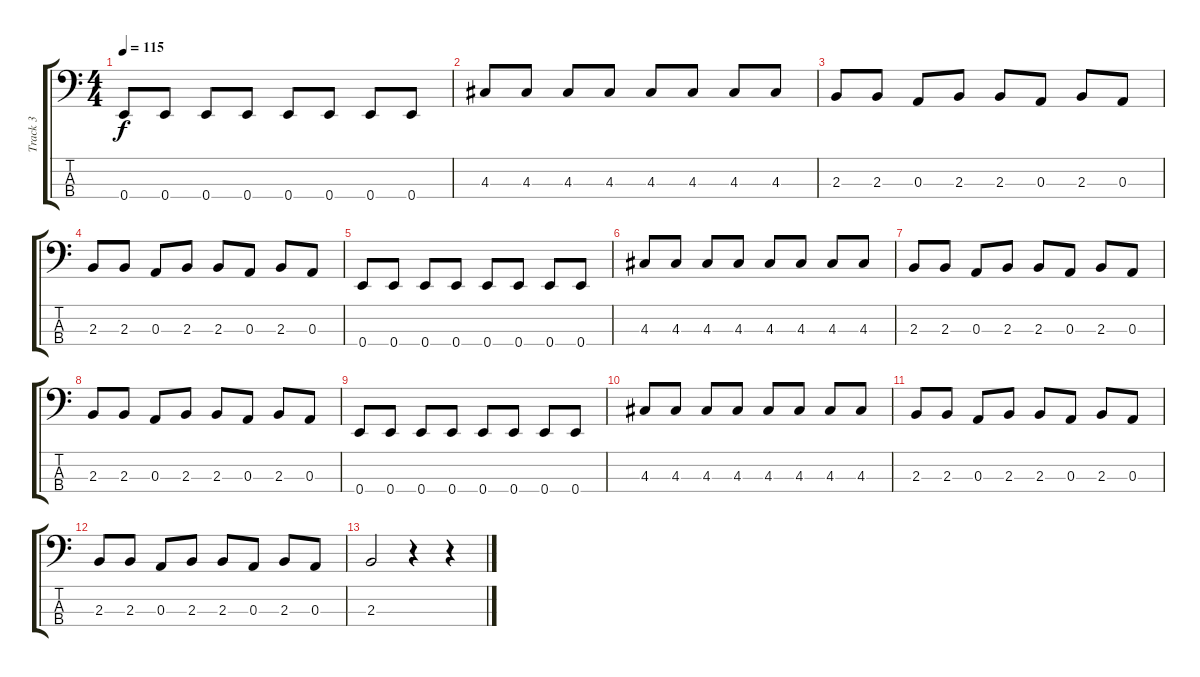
\track ("Track 3" "Track 3") {instrument electricbassfinger}
\staff {score tabs}
\tuning (G2 D2 A1 E1) {hide}
\ts (4 4)
\tempo 115
\clef f4
\ks c
0.4.8{dy f} 0.4.8 0.4.8 0.4.8 0.4.8 0.4.8 0.4.8 0.4.8 |
4.3.8 4.3.8 4.3.8 4.3.8 4.3.8 4.3.8 4.3.8 4.3.8 |
2.3.8 2.3.8 0.3.8 2.3.8 2.3.8 0.3.8 2.3.8 0.3.8 |
2.3.8 2.3.8 0.3.8 2.3.8 2.3.8 0.3.8 2.3.8 0.3.8 |
0.4.8 0.4.8 0.4.8 0.4.8 0.4.8 0.4.8 0.4.8 0.4.8 |
4.3.8 4.3.8 4.3.8 4.3.8 4.3.8 4.3.8 4.3.8 4.3.8 |
2.3.8 2.3.8 0.3.8 2.3.8 2.3.8 0.3.8 2.3.8 0.3.8 |
2.3.8 2.3.8 0.3.8 2.3.8 2.3.8 0.3.8 2.3.8 0.3.8 |
0.4.8 0.4.8 0.4.8 0.4.8 0.4.8 0.4.8 0.4.8 0.4.8 |
4.3.8 4.3.8 4.3.8 4.3.8 4.3.8 4.3.8 4.3.8 4.3.8 |
2.3.8 2.3.8 0.3.8 2.3.8 2.3.8 0.3.8 2.3.8 0.3.8 |
2.3.8 2.3.8 0.3.8 2.3.8 2.3.8 0.3.8 2.3.8 0.3.8 |
2.3.2 r.4 r.4
